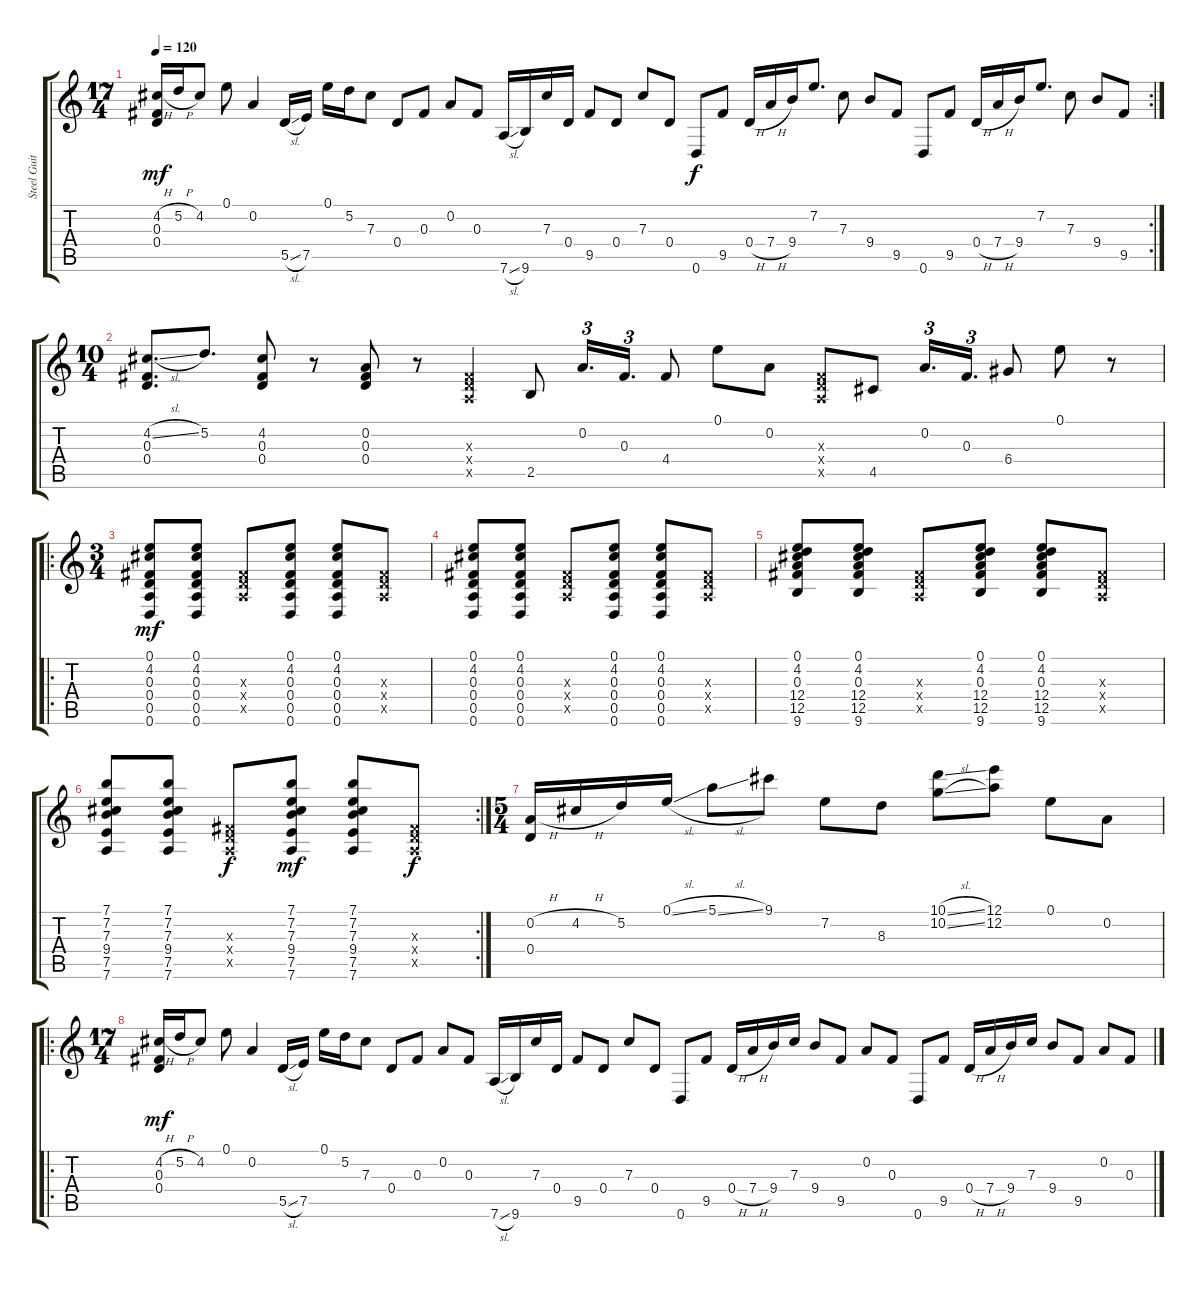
\track ("Steel Guitar" "Steel Guit") {instrument acousticguitarsteel}
\staff {score tabs}
\tuning (E4 A3 Gb3 D3 A2 D2) {hide}
\rc 2
\ts (17 4)
\tempo 120
\clef g2
\ks c
(4.2{h} 0.3 0.4).16{dy mf} 5.2{h}.16 4.2.8 0.1.8 0.2.4 5.5{sl}.16 7.5.16 0.1.16 5.2.16 7.3.8 0.4.8 0.3.8 0.2.8 0.3.8 7.6{sl}.16 9.6.16 7.3.16 0.4.16 9.5.8 0.4.8 7.3.8 0.4.8 0.6.8{dy f} 9.5.8 0.4{h}.16 7.4{h}.16 9.4.16 7.2.8{d} 7.3.8 9.4.8 9.5.8 0.6.8 9.5.8 0.4{h}.16 7.4{h}.16 9.4.16 7.2.8{d} 7.3.8 9.4.8 9.5.8 |
\ts (10 4)
(4.2{sl} 0.3 0.4).8{d} 5.2.8{d} (4.2 0.3 0.4).8 r.8 (0.2 0.3 0.4).8 r.8 (0.3{x} 0.4{x} 0.5{x}).4 2.5.8 0.2.16{d tu (3 2)} 0.3.16{d tu (3 2)} 4.4.8 0.1.8 0.2.8 (0.3{x} 0.4{x} 0.5{x}).8 4.5.8 0.2.16{d tu (3 2)} 0.3.16{d tu (3 2)} 6.4.8 0.1.8 r.8 |
\ro
\ts (3 4)
(0.1 4.2 0.3 0.4 0.5 0.6).8{dy mf} (0.1 4.2 0.3 0.4 0.5 0.6).8 (0.3{x} 0.4{x} 0.5{x}).8 (0.1 4.2 0.3 0.4 0.5 0.6).8 (0.1 4.2 0.3 0.4 0.5 0.6).8 (0.3{x} 0.4{x} 0.5{x}).8 |
(0.1 4.2 0.3 0.4 0.5 0.6).8 (0.1 4.2 0.3 0.4 0.5 0.6).8 (0.3{x} 0.4{x} 0.5{x}).8 (0.1 4.2 0.3 0.4 0.5 0.6).8 (0.1 4.2 0.3 0.4 0.5 0.6).8 (0.3{x} 0.4{x} 0.5{x}).8 |
(0.1 4.2 0.3 12.4 12.5 9.6).8 (0.1 4.2 0.3 12.4 12.5 9.6).8 (0.3{x} 0.4{x} 0.5{x}).8 (0.1 4.2 0.3 12.4 12.5 9.6).8 (0.1 4.2 0.3 12.4 12.5 9.6).8 (0.3{x} 0.4{x} 0.5{x}).8 |
\rc 2
(7.1 7.2 7.3 9.4 7.5 7.6).8 (7.1 7.2 7.3 9.4 7.5 7.6).8 (0.3{x} 0.4{x} 0.5{x}).8{dy f} (7.1 7.2 7.3 9.4 7.5 7.6).8{dy mf} (7.1 7.2 7.3 9.4 7.5 7.6).8 (0.3{x} 0.4{x} 0.5{x}).8{dy f} |
\ts (5 4)
(0.2{h} 0.4).16 4.2{h}.16 5.2.16 0.1{sl}.16 5.1{sl}.8 9.1.8 7.2.8 8.3.8 (10.1{sl} 10.2{sl}).8 (12.1 12.2).8 0.1.8 0.2.8 |
\ro
\ts (17 4)
(4.2{h} 0.3 0.4).16{dy mf} 5.2{h}.16 4.2.8 0.1.8 0.2.4 5.5{sl}.16 7.5.16 0.1.16 5.2.16 7.3.8 0.4.8 0.3.8 0.2.8 0.3.8 7.6{sl}.16 9.6.16 7.3.16 0.4.16 9.5.8 0.4.8 7.3.8 0.4.8 0.6.8 9.5.8 0.4{h}.16 7.4{h}.16 9.4.16 7.3.16 9.4.8 9.5.8 0.2.8 0.3.8 0.6.8 9.5.8 0.4{h}.16 7.4{h}.16 9.4.16 7.3.16 9.4.8 9.5.8 0.2.8 0.3.8
